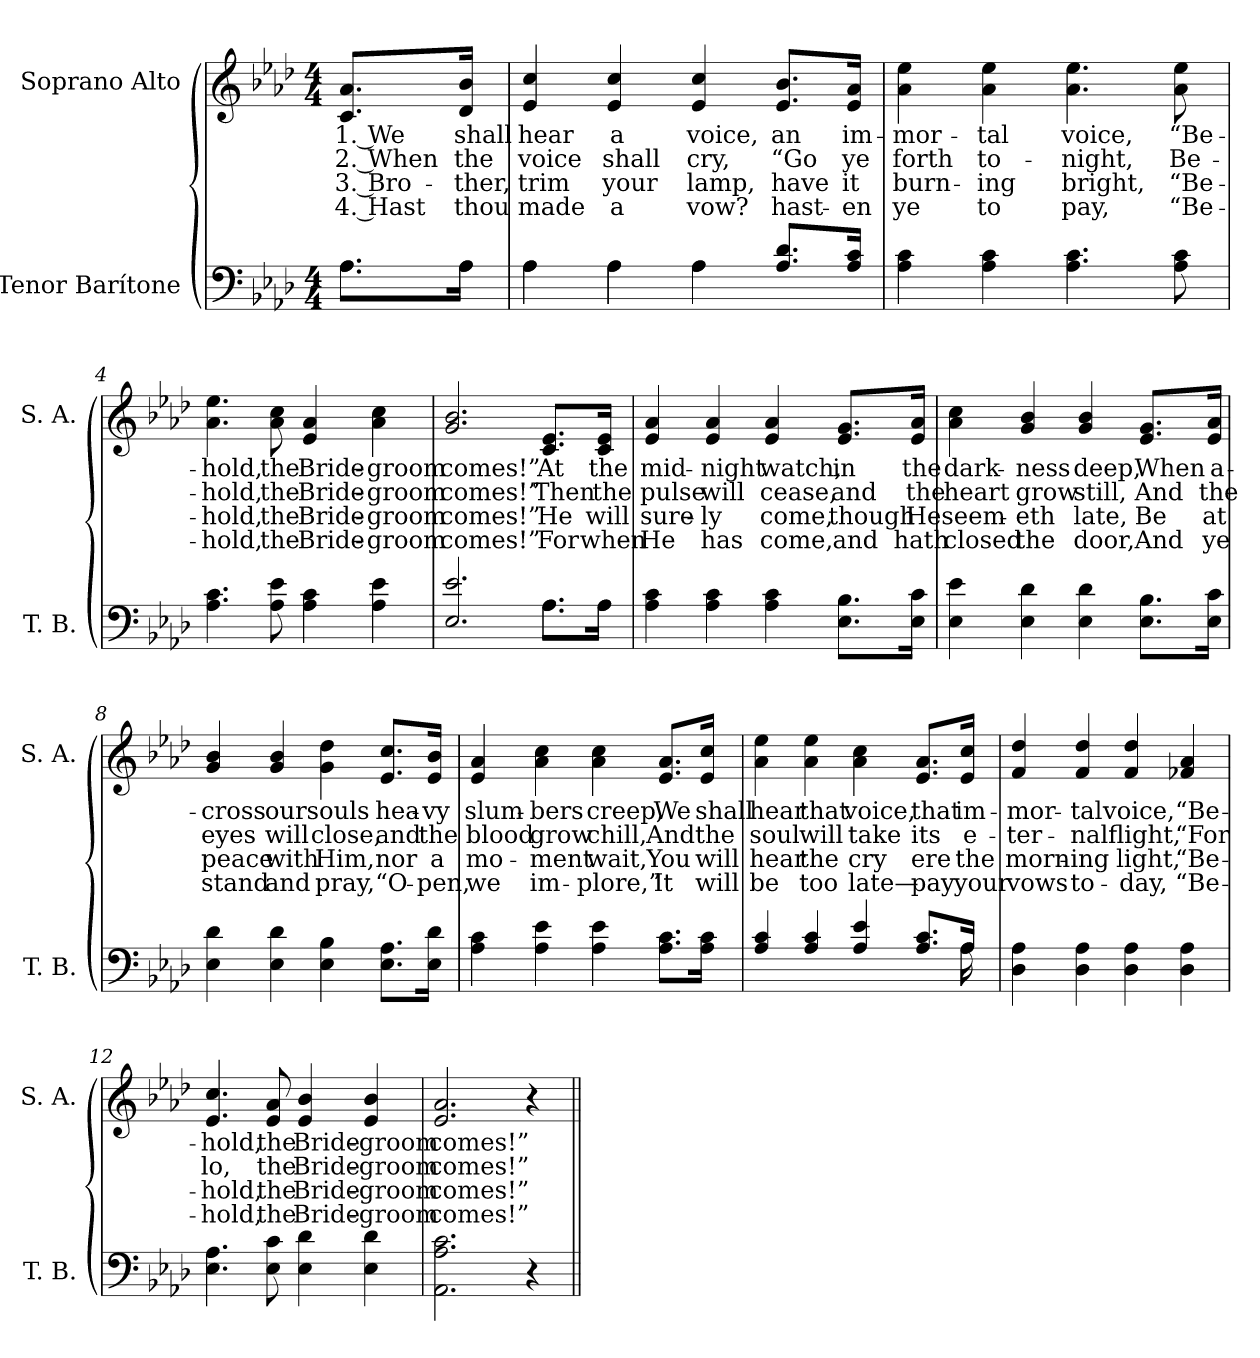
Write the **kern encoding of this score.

**kern	**text	**kern	**text	**text	**text	**text
*part2	*part2	*part1	*part1	*part1	*part1	*part1
*staff2	*staff2	*staff1	*staff1	*staff1	*staff1	*staff1
*I"Tenor Barítone	*	*I"Soprano Alto	*	*	*	*
*I'T. B.	*	*I'S. A.	*	*	*	*
*clefF4	*	*clefG2	*	*	*	*
*k[b-e-a-d-]	*	*k[b-e-a-d-]	*	*	*	*
*A-:	*	*A-:	*	*	*	*
*M4/4	*	*M4/4	*	*	*	*
=1	=1	=1	=1	=1	=1	=1
!	!LO:LY:b	!	!	!	!	!
*^	*	*	*	*	*	*
!	!	!LO:LY:b	!	!LO:LY:b	!LO:LY:b	!LO:LY:b	!LO:LY:b
8.A-\L	8.A-\L	.	8.c/ 8.a-/L	1. We	2. When	3. Bro-	4. Hast
!	!	!LO:LY:b	!	!	!	!	!
!	!	!LO:LY:b	!	!LO:LY:b	!LO:LY:b	!LO:LY:b	!LO:LY:b
16A-\Jk	16A-\Jk	.	16d-/ 16b-/Jk	shall	the	-ther,	thou
=2	=2	=2	=2	=2	=2	=2	=2
!	!	!LO:LY:b	!	!	!	!	!
!	!	!LO:LY:b	!	!LO:LY:b	!LO:LY:b	!LO:LY:b	!LO:LY:b
4A-\	4A-\	.	4e-/ 4cc/	hear	voice	trim	made
!	!	!LO:LY:b	!	!	!	!	!
!	!	!LO:LY:b	!	!LO:LY:b	!LO:LY:b	!LO:LY:b	!LO:LY:b
4A-\	4A-\	.	4e-/ 4cc/	a	shall	your	a
!	!	!LO:LY:b	!	!	!	!	!
!	!	!LO:LY:b	!	!LO:LY:b	!LO:LY:b	!LO:LY:b	!LO:LY:b
4A-\	4A-\	.	4e-/ 4cc/	voice,	cry,	lamp,	vow?
!	!	!LO:LY:b	!	!LO:LY:b	!LO:LY:b	!LO:LY:b	!LO:LY:b
8.A-/ 8.d-/L	4ryy	.	8.e-/ 8.b-/L	an	“Go	have	hast-
!	!	!LO:LY:b	!	!LO:LY:b	!LO:LY:b	!LO:LY:b	!LO:LY:b
16A-/ 16c/Jk	.	.	16e-/ 16a-/Jk	im-	ye	it	-en
*v	*v	*	*	*	*	*	*
=3	=3	=3	=3	=3	=3	=3
!	!LO:LY:b	!	!LO:LY:b	!LO:LY:b	!LO:LY:b	!LO:LY:b
4A-\ 4c\	.	4a-\ 4ee-\	-mor-	forth	burn-	ye
!	!LO:LY:b	!	!LO:LY:b	!LO:LY:b	!LO:LY:b	!LO:LY:b
4A-\ 4c\	.	4a-\ 4ee-\	-tal	to-	-ing	to
!	!LO:LY:b	!	!LO:LY:b	!LO:LY:b	!LO:LY:b	!LO:LY:b
4.A-\ 4.c\	.	4.a-\ 4.ee-\	voice,	-night,	bright,	pay,
!	!LO:LY:b	!	!LO:LY:b	!LO:LY:b	!LO:LY:b	!LO:LY:b
8A-\ 8c\	.	8a-\ 8ee-\	“Be-	Be-	“Be-	“Be-
!!LO:LB:g=z
=4	=4	=4	=4	=4	=4	=4
!	!LO:LY:b	!	!LO:LY:b	!LO:LY:b	!LO:LY:b	!LO:LY:b
4.A-\ 4.c\	.	4.a-\ 4.ee-\	-hold,	-hold,	-hold,	-hold,
!	!LO:LY:b	!	!LO:LY:b	!LO:LY:b	!LO:LY:b	!LO:LY:b
8A-\ 8e-\	.	8a-\ 8cc\	the	the	the	the
!	!LO:LY:b	!	!LO:LY:b	!LO:LY:b	!LO:LY:b	!LO:LY:b
4A-\ 4c\	.	4e-/ 4a-/	Bride-	Bride-	Bride-	Bride-
!	!LO:LY:b	!	!LO:LY:b	!LO:LY:b	!LO:LY:b	!LO:LY:b
4A-\ 4e-\	.	4a-\ 4cc\	-groom	-groom	-groom	-groom
=5	=5	=5	=5	=5	=5	=5
!	!LO:LY:b	!	!LO:LY:b	!LO:LY:b	!LO:LY:b	!LO:LY:b
*^	*	*	*	*	*	*
2.E-/ 2.e-/	2.ryy	.	2.g/ 2.b-/	comes!”	comes!”	comes!”	comes!”
!	!	!LO:LY:b	!	!	!	!	!
!	!	!LO:LY:b	!	!LO:LY:b	!LO:LY:b	!LO:LY:b	!LO:LY:b
8.A-\L	8.A-\L	.	8.c/ 8.e-/L	At	Then	He	For
!	!	!LO:LY:b	!	!	!	!	!
!	!	!LO:LY:b	!	!LO:LY:b	!LO:LY:b	!LO:LY:b	!LO:LY:b
16A-\Jk	16A-\Jk	.	16c/ 16e-/Jk	the	the	will	when
!!LO:PB:g=z
=6	=6	=6	=6	=6	=6	=6	=6
!	!	!LO:LY:b	!	!LO:LY:b	!LO:LY:b	!LO:LY:b	!LO:LY:b
*v	*v	*	*	*	*	*	*
4A-\ 4c\	.	4e-/ 4a-/	mid-	pulse	sure-	He
!	!LO:LY:b	!	!LO:LY:b	!LO:LY:b	!LO:LY:b	!LO:LY:b
4A-\ 4c\	.	4e-/ 4a-/	-night	will	-ly	has
!	!LO:LY:b	!	!LO:LY:b	!LO:LY:b	!LO:LY:b	!LO:LY:b
4A-\ 4c\	.	4e-/ 4a-/	watch,	cease,	come,	come,
!	!LO:LY:b	!	!LO:LY:b	!LO:LY:b	!LO:LY:b	!LO:LY:b
8.E-\ 8.B-\L	.	8.e-/ 8.g/L	in	and	though	and
!	!LO:LY:b	!	!LO:LY:b	!LO:LY:b	!LO:LY:b	!LO:LY:b
16E-\ 16c\Jk	.	16e-/ 16a-/Jk	the	the	He	hath
=7	=7	=7	=7	=7	=7	=7
!	!LO:LY:b	!	!LO:LY:b	!LO:LY:b	!LO:LY:b	!LO:LY:b
4E-\ 4e-\	.	4a-\ 4cc\	dark-	heart	seem-	closed
!	!LO:LY:b	!	!LO:LY:b	!LO:LY:b	!LO:LY:b	!LO:LY:b
4E-\ 4d-\	.	4g/ 4b-/	-ness	grow	-eth	the
!	!LO:LY:b	!	!LO:LY:b	!LO:LY:b	!LO:LY:b	!LO:LY:b
4E-\ 4d-\	.	4g/ 4b-/	deep,	still,	late,	door,
!	!LO:LY:b	!	!LO:LY:b	!LO:LY:b	!LO:LY:b	!LO:LY:b
8.E-\ 8.B-\L	.	8.e-/ 8.g/L	When	And	Be	And
!	!LO:LY:b	!	!LO:LY:b	!LO:LY:b	!LO:LY:b	!LO:LY:b
16E-\ 16c\Jk	.	16e-/ 16a-/Jk	a-	the	at	ye
!!LO:LB:g=z
=8	=8	=8	=8	=8	=8	=8
!	!LO:LY:b	!	!LO:LY:b	!LO:LY:b	!LO:LY:b	!LO:LY:b
4E-\ 4d-\	.	4g/ 4b-/	-cross	eyes	peace	stand
!	!LO:LY:b	!	!LO:LY:b	!LO:LY:b	!LO:LY:b	!LO:LY:b
4E-\ 4d-\	.	4g/ 4b-/	our	will	with	and
!	!LO:LY:b	!	!LO:LY:b	!LO:LY:b	!LO:LY:b	!LO:LY:b
4E-\ 4B-\	.	4g\ 4dd-\	souls	close,	Him,	pray,
!	!LO:LY:b	!	!LO:LY:b	!LO:LY:b	!LO:LY:b	!LO:LY:b
8.E-\ 8.A-\L	.	8.e-/ 8.cc/L	hea-	and	nor	“O-
!	!LO:LY:b	!	!LO:LY:b	!LO:LY:b	!LO:LY:b	!LO:LY:b
16E-\ 16d-\Jk	.	16e-/ 16b-/Jk	-vy	the	a	-pen,
=9	=9	=9	=9	=9	=9	=9
!	!LO:LY:b	!	!LO:LY:b	!LO:LY:b	!LO:LY:b	!LO:LY:b
4A-\ 4c\	.	4e-/ 4a-/	slum-	blood	mo-	we
!	!LO:LY:b	!	!LO:LY:b	!LO:LY:b	!LO:LY:b	!LO:LY:b
4A-\ 4e-\	.	4a-\ 4cc\	-bers	grow	-ment	im-
!	!LO:LY:b	!	!LO:LY:b	!LO:LY:b	!LO:LY:b	!LO:LY:b
4A-\ 4e-\	.	4a-\ 4cc\	creep,	chill,	wait,	-plore,”
!	!LO:LY:b	!	!LO:LY:b	!LO:LY:b	!LO:LY:b	!LO:LY:b
8.A-\ 8.c\L	.	8.e-/ 8.a-/L	We	And	You	It
!	!LO:LY:b	!	!LO:LY:b	!LO:LY:b	!LO:LY:b	!LO:LY:b
16A-\ 16c\Jk	.	16e-/ 16cc/Jk	shall	the	will	will
!!LO:LB:g=z
=10	=10	=10	=10	=10	=10	=10
!	!LO:LY:b	!	!LO:LY:b	!LO:LY:b	!LO:LY:b	!LO:LY:b
*^	*	*	*	*	*	*
4A-/ 4c/	2...ryy	.	4a-\ 4ee-\	hear	soul	hear	be
!	!	!LO:LY:b	!	!LO:LY:b	!LO:LY:b	!LO:LY:b	!LO:LY:b
4A-/ 4c/	.	.	4a-\ 4ee-\	that	will	the	too
!	!	!LO:LY:b	!	!LO:LY:b	!LO:LY:b	!LO:LY:b	!LO:LY:b
4A-/ 4e-/	.	.	4a-\ 4cc\	voice,	take	cry	late—
!	!	!LO:LY:b	!	!LO:LY:b	!LO:LY:b	!LO:LY:b	!LO:LY:b
8.A-/ 8.c/L	.	.	8.e-/ 8.a-/L	that	its	ere	pay
!	!	!LO:LY:b	!	!	!	!	!
!	!	!LO:LY:b	!	!LO:LY:b	!LO:LY:b	!LO:LY:b	!LO:LY:b
16A-/Jk	16A-\	.	16e-/ 16cc/Jk	im-	e-	the	your
=11	=11	=11	=11	=11	=11	=11	=11
!	!	!LO:LY:b	!	!LO:LY:b	!LO:LY:b	!LO:LY:b	!LO:LY:b
*v	*v	*	*	*	*	*	*
4D-\ 4A-\	.	4f/ 4dd-/	-mor-	-ter-	morn-	vows
!	!LO:LY:b	!	!LO:LY:b	!LO:LY:b	!LO:LY:b	!LO:LY:b
4D-\ 4A-\	.	4f/ 4dd-/	-tal	-nal	-ing	to-
!	!LO:LY:b	!	!LO:LY:b	!LO:LY:b	!LO:LY:b	!LO:LY:b
4D-\ 4A-\	.	4f/ 4dd-/	voice,	flight,	light,	-day,
!	!LO:LY:b	!	!LO:LY:b	!LO:LY:b	!LO:LY:b	!LO:LY:b
4D-\ 4A-\	.	4f-X/ 4a-/	“Be-	“For	“Be-	“Be-
!!LO:PB:g=z
=12	=12	=12	=12	=12	=12	=12
!	!LO:LY:b	!	!LO:LY:b	!LO:LY:b	!LO:LY:b	!LO:LY:b
4.E-\ 4.A-\	.	4.e-/ 4.cc/	-hold,	lo,	-hold,	-hold,
!	!LO:LY:b	!	!LO:LY:b	!LO:LY:b	!LO:LY:b	!LO:LY:b
8E-\ 8c\	.	8e-/ 8a-/	the	the	the	the
!	!LO:LY:b	!	!LO:LY:b	!LO:LY:b	!LO:LY:b	!LO:LY:b
4E-\ 4d-\	.	4e-/ 4b-/	Bride-	Bride-	Bride-	Bride-
!	!LO:LY:b	!	!LO:LY:b	!LO:LY:b	!LO:LY:b	!LO:LY:b
4E-\ 4d-\	.	4e-/ 4b-/	-groom	-groom	-groom	-groom
!!LO:PB:g=z
=13	=13	=13	=13	=13	=13	=13
!	!LO:LY:b	!	!LO:LY:b	!LO:LY:b	!LO:LY:b	!LO:LY:b
2.AA-\ 2.A-\ 2.c\	.	2.e-/ 2.a-/	comes!”	comes!”	comes!”	comes!”
4r	.	4r	.	.	.	.
=||	=||	=||	=||	=||	=||	=||
*-	*-	*-	*-	*-	*-	*-
